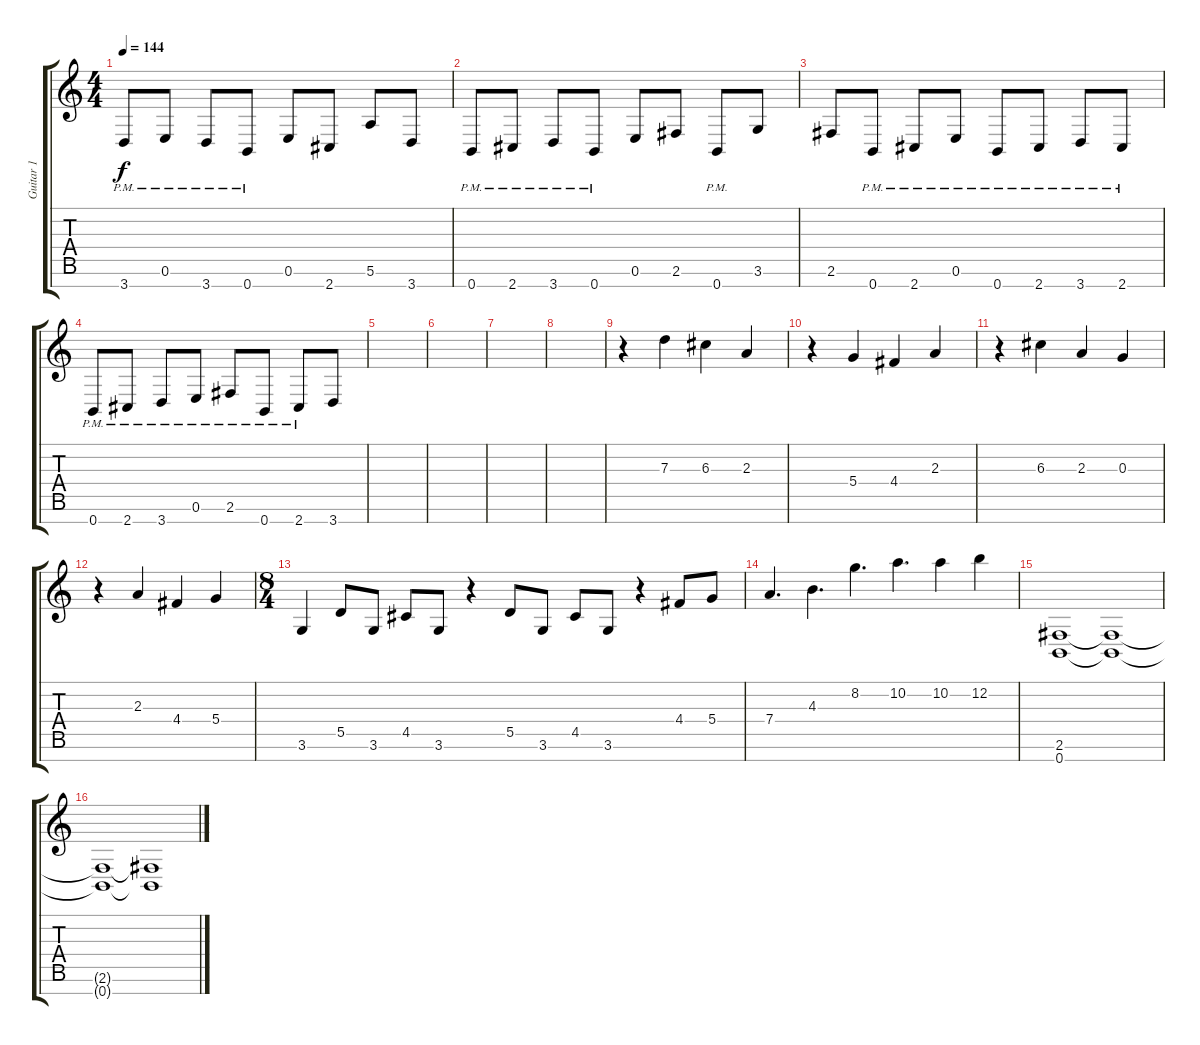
\track ("Guitar 1" "Guitar 1") {instrument distortionguitar}
\staff {score tabs}
\tuning (E4 B3 G3 D3 A2 E2 B1) {hide}
\ts (4 4)
\tempo 144
\clef g2
\ks c
3.7{pm}.8{dy f} 0.6{pm}.8 3.7{pm}.8 0.7{pm}.8 0.6.8 2.7.8 5.6.8 3.7.8 |
0.7{pm}.8 2.7{pm}.8 3.7{pm}.8 0.7{pm}.8 0.6.8 2.6.8 0.7{pm}.8 3.6.8 |
2.6.8 0.7{pm}.8 2.7{pm}.8 0.6{pm}.8 0.7{pm}.8 2.7{pm}.8 3.7{pm}.8 2.7{pm}.8 |
0.7{pm}.8 2.7{pm}.8 3.7{pm}.8 0.6{pm}.8 2.6{pm}.8 0.7{pm}.8 2.7{pm}.8 3.7.8 |
|
|
|
|
r.4 7.3.4 6.3.4 2.3.4 |
r.4 5.4.4 4.4.4 2.3.4 |
r.4 6.3.4 2.3.4 0.3.4 |
r.4 2.3.4 4.4.4 5.4.4 |
\ts (8 4)
3.6.4 5.5.8 3.6.8 4.5.8 3.6.8 r.4 5.5.8 3.6.8 4.5.8 3.6.8 r.4 4.4.8 5.4.8 |
7.4.4{d} 4.3.4{d} 8.2.4{d} 10.2.4{d} 10.2.4 12.2.4 |
(2.6 0.7).1 (2.6{t} 0.7{t}).1 |
(2.6{t} 0.7{t}).1 (2.6{t} 0.7{t}).1
